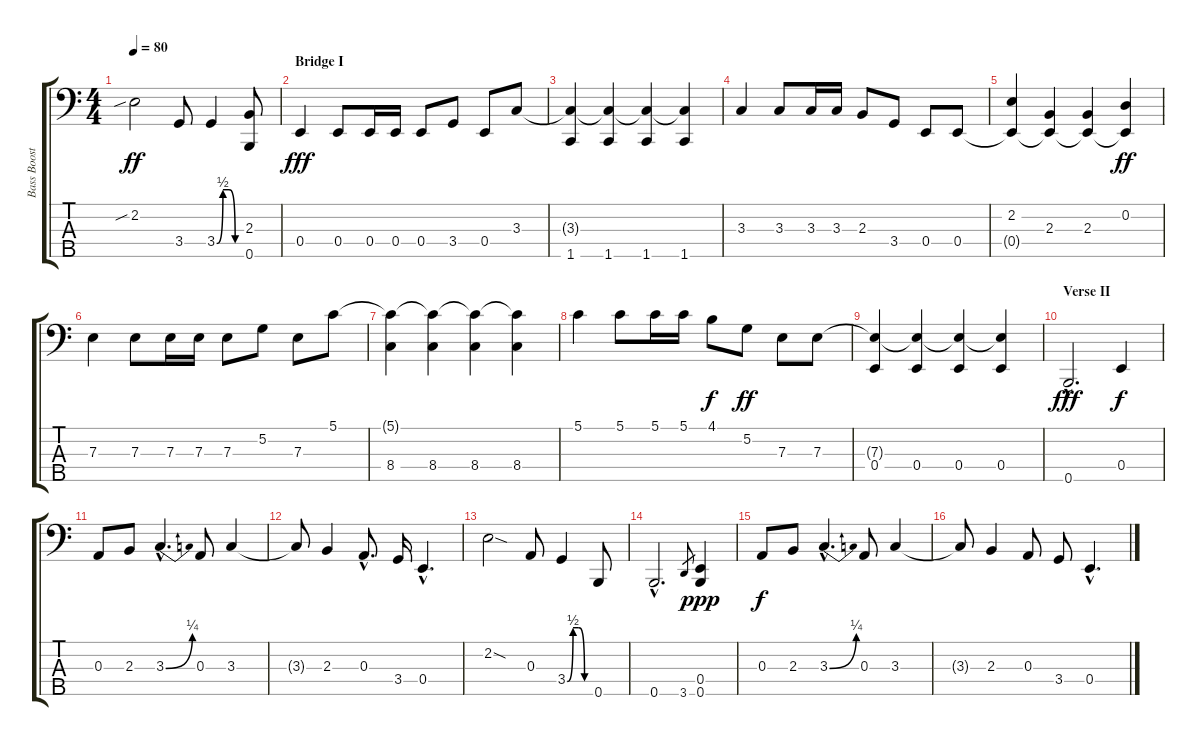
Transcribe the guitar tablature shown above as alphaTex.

\track ("Bass Boost" "Bass Boost") {instrument synthbass2}
\staff {score tabs}
\tuning (G2 D2 A1 E1 B0) {hide}
\ts (4 4)
\tempo 80
\clef f4
\ks c
2.2{sib}.2{dy ff} 3.4.8 3.4{be (custom 0 0 15 2 30 2 45 0 60 0)}.4 (2.3 0.5).8 |
\section ("" "Bridge I")
0.4.4{dy fff instrument electricbasspick} 0.4.8 0.4.16 0.4.16 0.4.8 3.4.8 0.4.8 3.3.8 |
(3.3{t} 1.5).4 (3.3{t} 1.5).4 (3.3{t} 1.5).4 (3.3{t} 1.5).4 |
3.3.4 3.3.8 3.3.16 3.3.16 2.3.8 3.4.8 0.4.8 0.4.8 |
(2.2 0.4{t}).4 (2.3 0.4{t}).4 (2.3 0.4{t}).4 (0.2 0.4{t}).4{dy ff} |
7.3.4 7.3.8 7.3.16 7.3.16 7.3.8 5.2.8 7.3.8 5.1.8 |
(5.1{t} 8.4).4 (5.1{t} 8.4).4 (5.1{t} 8.4).4 (5.1{t} 8.4).4 |
5.1.4 5.1.8 5.1.16 5.1.16 4.1.8{dy f} 5.2.8{dy ff} 7.3.8 7.3.8 |
(7.3{t} 0.4).4 (7.3{t} 0.4).4 (7.3{t} 0.4).4 (7.3{t} 0.4).4 |
\section ("" "Verse II")
0.5{hac}.2{d dy fff volume 14 instrument synthbass2} 0.4.4{dy f} |
0.3.8 2.3.8 3.3{be (bend 0 0 60 1) hac}.4{d} 0.3.8 3.3.4 |
3.3{t}.8 2.3.4 0.3{hac}.8{d} 3.4.16 0.4{hac}.4{d} |
2.2{sod}.2 0.3.8 3.4{be (custom 0 0 15 2 30 2 45 0 60 0)}.4 0.5.8 |
0.5{hac}.2{d} 3.5.8{gr} (0.4 0.5).4{dy ppp} |
0.3.8{dy f} 2.3.8 3.3{be (bend 0 0 60 1) hac}.4{d} 0.3.8 3.3.4 |
3.3{t}.8 2.3.4 0.3.8 3.4.8 0.4{hac}.4{d}
